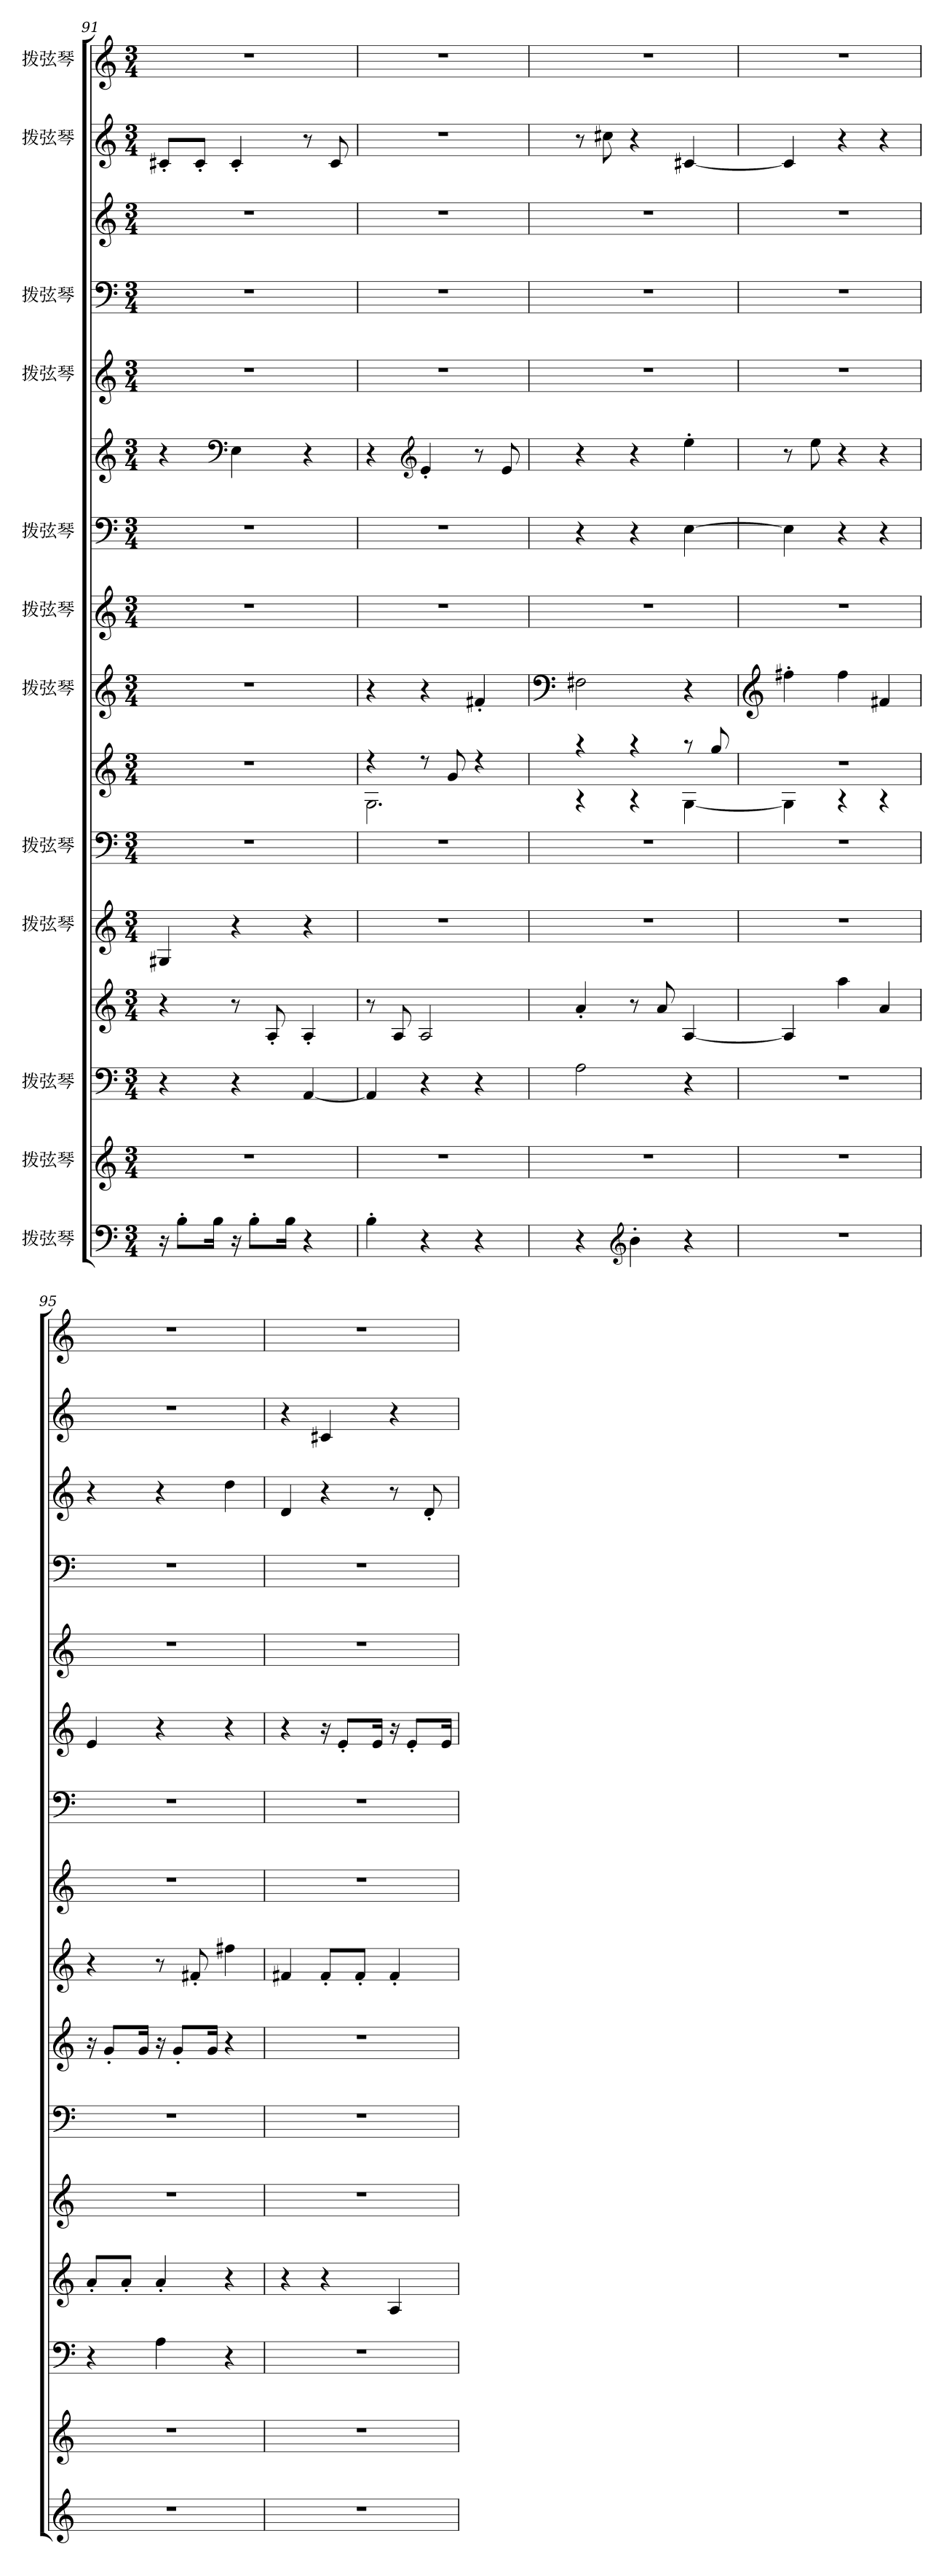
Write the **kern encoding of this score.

**kern	**kern	**kern	**kern	**kern	**kern	**kern	**kern	**kern	**kern	**kern	**kern	**kern	**kern	**kern	**kern
*part12	*part11	*part10	*part10	*part9	*part8	*part8	*part7	*part6	*part5	*part5	*part4	*part3	*part3	*part2	*part1
*staff16	*staff15	*staff14	*staff13	*staff12	*staff11	*staff10	*staff9	*staff8	*staff7	*staff6	*staff5	*staff4	*staff3	*staff2	*staff1
*I"拨弦琴	*I"拨弦琴	*I"拨弦琴	*	*I"拨弦琴	*I"拨弦琴	*	*I"拨弦琴	*I"拨弦琴	*I"拨弦琴	*	*I"拨弦琴	*I"拨弦琴	*	*I"拨弦琴	*I"拨弦琴
*clefF4	*clefG2	*clefF4	*clefG2	*clefG2	*clefF4	*clefG2	*clefG2	*clefG2	*clefF4	*clefG2	*clefG2	*clefF4	*clefG2	*clefG2	*clefG2
*k[]	*k[]	*k[]	*k[]	*k[]	*k[]	*k[]	*k[]	*k[]	*k[]	*k[]	*k[]	*k[]	*k[]	*k[]	*k[]
*M3/4	*M3/4	*M3/4	*M3/4	*M3/4	*M3/4	*M3/4	*M3/4	*M3/4	*M3/4	*M3/4	*M3/4	*M3/4	*M3/4	*M3/4	*M3/4
=91	=91	=91	=91	=91	=91	=91	=91	=91	=91	=91	=91	=91	=91	=91	=91
16r	2.r	4r	4r	4G#X/	2.r	2.r	2.r	2.r	2.r	4r	2.r	2.r	2.r	8c#X'/L	2.r
8B'\L	.	.	.	.	.	.	.	.	.	.	.	.	.	.	.
.	.	.	.	.	.	.	.	.	.	.	.	.	.	8c#'/J	.
16B\Jk	.	.	.	.	.	.	.	.	.	.	.	.	.	.	.
*	*	*	*	*	*	*	*	*	*	*clefF4	*	*	*	*	*
16r	.	4r	8r	4r	.	.	.	.	.	4E\	.	.	.	4c#'/	.
8B'\L	.	.	.	.	.	.	.	.	.	.	.	.	.	.	.
.	.	.	8A'/	.	.	.	.	.	.	.	.	.	.	.	.
16B\Jk	.	.	.	.	.	.	.	.	.	.	.	.	.	.	.
4r	.	[4AA/	4A'/	4r	.	.	.	.	.	4r	.	.	.	8r	.
.	.	.	.	.	.	.	.	.	.	.	.	.	.	8c#/	.
=92	=92	=92	=92	=92	=92	=92	=92	=92	=92	=92	=92	=92	=92	=92	=92
*	*	*	*	*	*	*^	*	*	*	*	*	*	*	*	*
4B'\	2.r	4AA/]	8r	2.r	2.r	4r	2.G\	4r	2.r	2.r	4r	2.r	2.r	2.r	2.r	2.r
.	.	.	8A/	.	.	.	.	.	.	.	.	.	.	.	.	.
*	*	*	*	*	*	*	*	*	*	*	*clefG2	*	*	*	*	*
4r	.	4r	2A/	.	.	8r	.	4r	.	.	4e'/	.	.	.	.	.
.	.	.	.	.	.	8g/	.	.	.	.	.	.	.	.	.	.
4r	.	4r	.	.	.	4r	.	4f#X'/	.	.	8r	.	.	.	.	.
.	.	.	.	.	.	.	.	.	.	.	8e/	.	.	.	.	.
!!LO:PB:g=z
=93	=93	=93	=93	=93	=93	=93	=93	=93	=93	=93	=93	=93	=93	=93	=93	=93
*	*	*	*	*	*	*	*	*clefF4	*	*	*	*	*	*	*	*
4r	2.r	2A\	4a'/	2.r	2.r	4r	4r	2F#X\	2.r	4r	4r	2.r	2.r	2.r	8r	2.r
.	.	.	.	.	.	.	.	.	.	.	.	.	.	.	8cc#X\	.
*clefG2	*	*	*	*	*	*	*	*	*	*	*	*	*	*	*	*
4b'\	.	.	8r	.	.	4r	4r	.	.	4r	4r	.	.	.	4r	.
.	.	.	8a/	.	.	.	.	.	.	.	.	.	.	.	.	.
4r	.	4r	[4A/	.	.	8r	[4G\	4r	.	[4E\	4ee'\	.	.	.	[4c#X/	.
.	.	.	.	.	.	8gg/	.	.	.	.	.	.	.	.	.	.
=94	=94	=94	=94	=94	=94	=94	=94	=94	=94	=94	=94	=94	=94	=94	=94	=94
*	*	*	*	*	*	*	*	*clefG2	*	*	*	*	*	*	*	*
2.r	2.r	2.r	4A/]	2.r	2.r	2.r	4G\]	4ff#X'\	2.r	4E\]	8r	2.r	2.r	2.r	4c#/]	2.r
.	.	.	.	.	.	.	.	.	.	.	8ee\	.	.	.	.	.
.	.	.	4aa\	.	.	.	4r	4ff#\	.	4r	4r	.	.	.	4r	.
.	.	.	4a/	.	.	.	4r	4f#X/	.	4r	4r	.	.	.	4r	.
*	*	*	*	*	*	*v	*v	*	*	*	*	*	*	*	*	*
=95	=95	=95	=95	=95	=95	=95	=95	=95	=95	=95	=95	=95	=95	=95	=95
2.r	2.r	4r	8a'/L	2.r	2.r	16r	4r	2.r	2.r	4e/	2.r	2.r	4r	2.r	2.r
.	.	.	.	.	.	8g'/L	.	.	.	.	.	.	.	.	.
.	.	.	8a'/J	.	.	.	.	.	.	.	.	.	.	.	.
.	.	.	.	.	.	16g/Jk	.	.	.	.	.	.	.	.	.
.	.	4A\	4a'/	.	.	16r	8r	.	.	4r	.	.	4r	.	.
.	.	.	.	.	.	8g'/L	.	.	.	.	.	.	.	.	.
.	.	.	.	.	.	.	8f#X'/	.	.	.	.	.	.	.	.
.	.	.	.	.	.	16g/Jk	.	.	.	.	.	.	.	.	.
.	.	4r	4r	.	.	4r	4ff#X\	.	.	4r	.	.	4dd\	.	.
=96	=96	=96	=96	=96	=96	=96	=96	=96	=96	=96	=96	=96	=96	=96	=96
2.r	2.r	2.r	4r	2.r	2.r	2.r	4f#X/	2.r	2.r	4r	2.r	2.r	4d/	4r	2.r
.	.	.	4r	.	.	.	8f#'/L	.	.	16r	.	.	4r	4c#X/	.
.	.	.	.	.	.	.	.	.	.	8e'/L	.	.	.	.	.
.	.	.	.	.	.	.	8f#'/J	.	.	.	.	.	.	.	.
.	.	.	.	.	.	.	.	.	.	16e/Jk	.	.	.	.	.
.	.	.	4A/	.	.	.	4f#'/	.	.	16r	.	.	8r	4r	.
.	.	.	.	.	.	.	.	.	.	8e'/L	.	.	.	.	.
.	.	.	.	.	.	.	.	.	.	.	.	.	8d'/	.	.
.	.	.	.	.	.	.	.	.	.	16e/Jk	.	.	.	.	.
=	=	=	=	=	=	=	=	=	=	=	=	=	=	=	=
*-	*-	*-	*-	*-	*-	*-	*-	*-	*-	*-	*-	*-	*-	*-	*-
